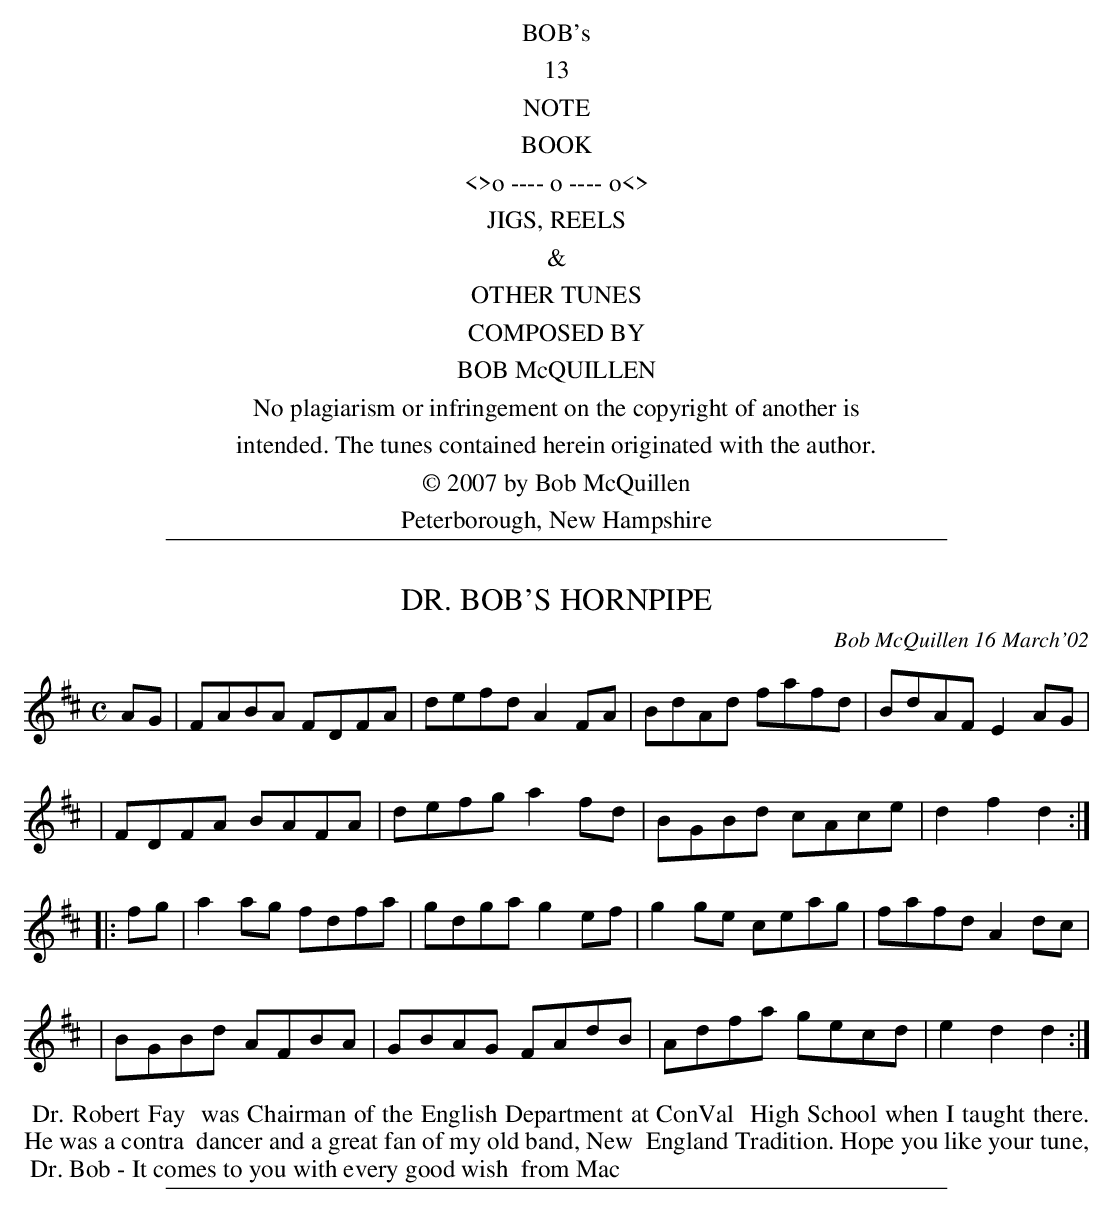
X:1
T: DR. BOB'S HORNPIPE
C: Bob McQuillen 16 March'02
M: C
L: 1/8
K: D
AG \
| FABA FDFA | defd A2FA | BdAd fafd | BdAF E2AG |
| FDFA BAFA | defg a2fd | BGBd cAce | d2f2 d2 :|
|: fg \
| a2ag fdfa | gdga g2ef | g2ge ceag | fafd A2dc |
| BGBd AFBA | GBAG FAdB | Adfa gecd | e2d2 d2 :|
